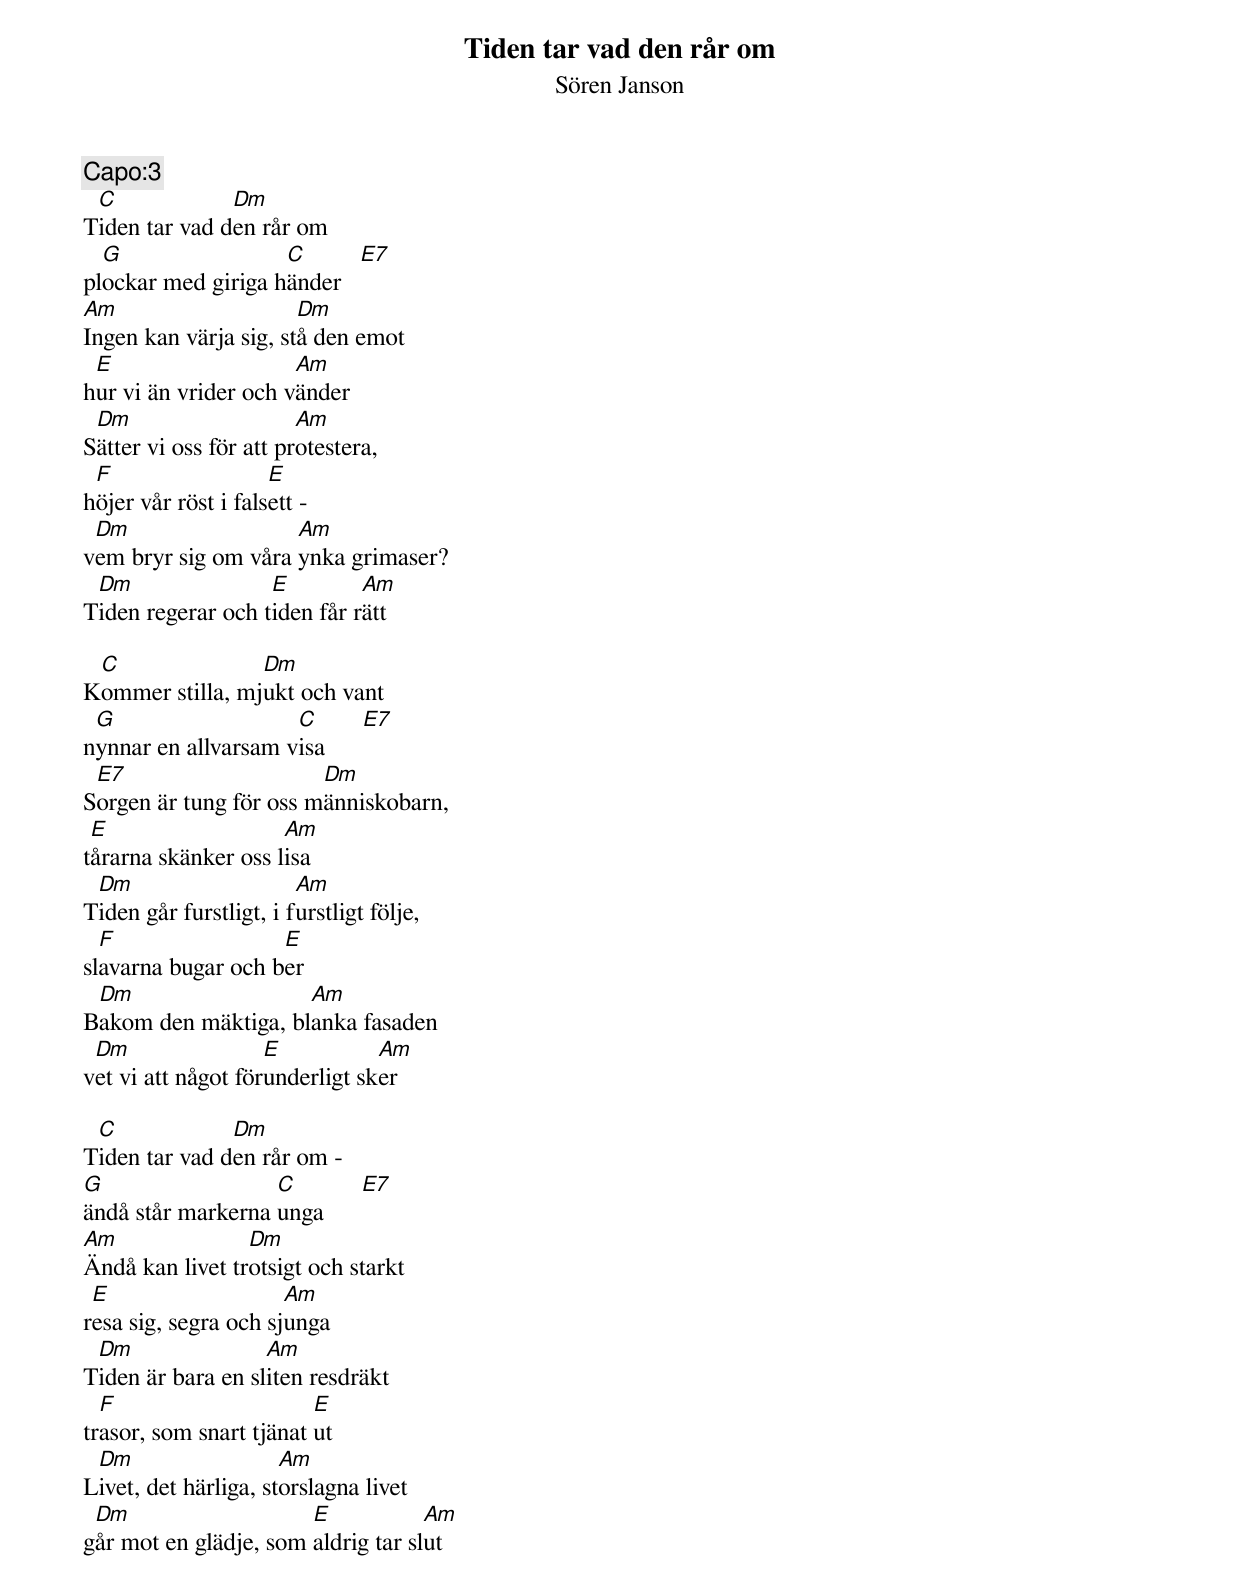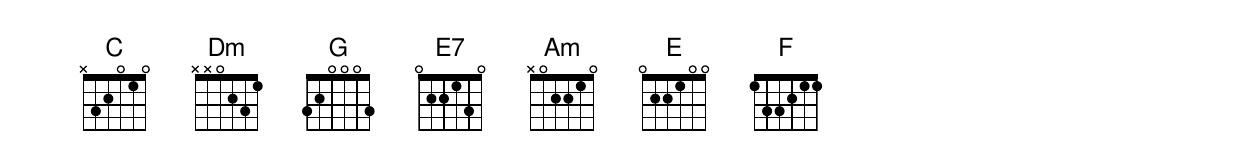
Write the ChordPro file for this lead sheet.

{t:Tiden tar vad den rår om}
{st:Sören Janson}
{c:Capo:3}
T[C]iden tar vad d[Dm]en rår om
pl[G]ockar med giriga h[C]änder   [E7]
[Am]Ingen kan värja sig, st[Dm]å den emot
h[E]ur vi än vrider och v[Am]änder
S[Dm]ätter vi oss för att pr[Am]otestera,
h[F]öjer vår röst i fals[E]ett -
v[Dm]em bryr sig om våra [Am]ynka grimaser?
T[Dm]iden regerar och t[E]iden får r[Am]ätt

K[C]ommer stilla, mj[Dm]ukt och vant
n[G]ynnar en allvarsam v[C]isa      [E7]
S[E7]orgen är tung för oss m[Dm]änniskobarn,
t[E]årarna skänker oss l[Am]isa
T[Dm]iden går furstligt, i f[Am]urstligt följe,
sl[F]avarna bugar och b[E]er
B[Dm]akom den mäktiga, bl[Am]anka fasaden
v[Dm]et vi att något för[E]underligt sk[Am]er

T[C]iden tar vad d[Dm]en rår om -
[G]ändå står markerna [C]unga      [E7]
[Am]Ändå kan livet tr[Dm]otsigt och starkt
r[E]esa sig, segra och sj[Am]unga
T[Dm]iden är bara en sl[Am]iten resdräkt
tr[F]asor, som snart tjänat [E]ut
L[Dm]ivet, det härliga, st[Am]orslagna livet
g[Dm]år mot en glädje, som [E]aldrig tar sl[Am]ut
